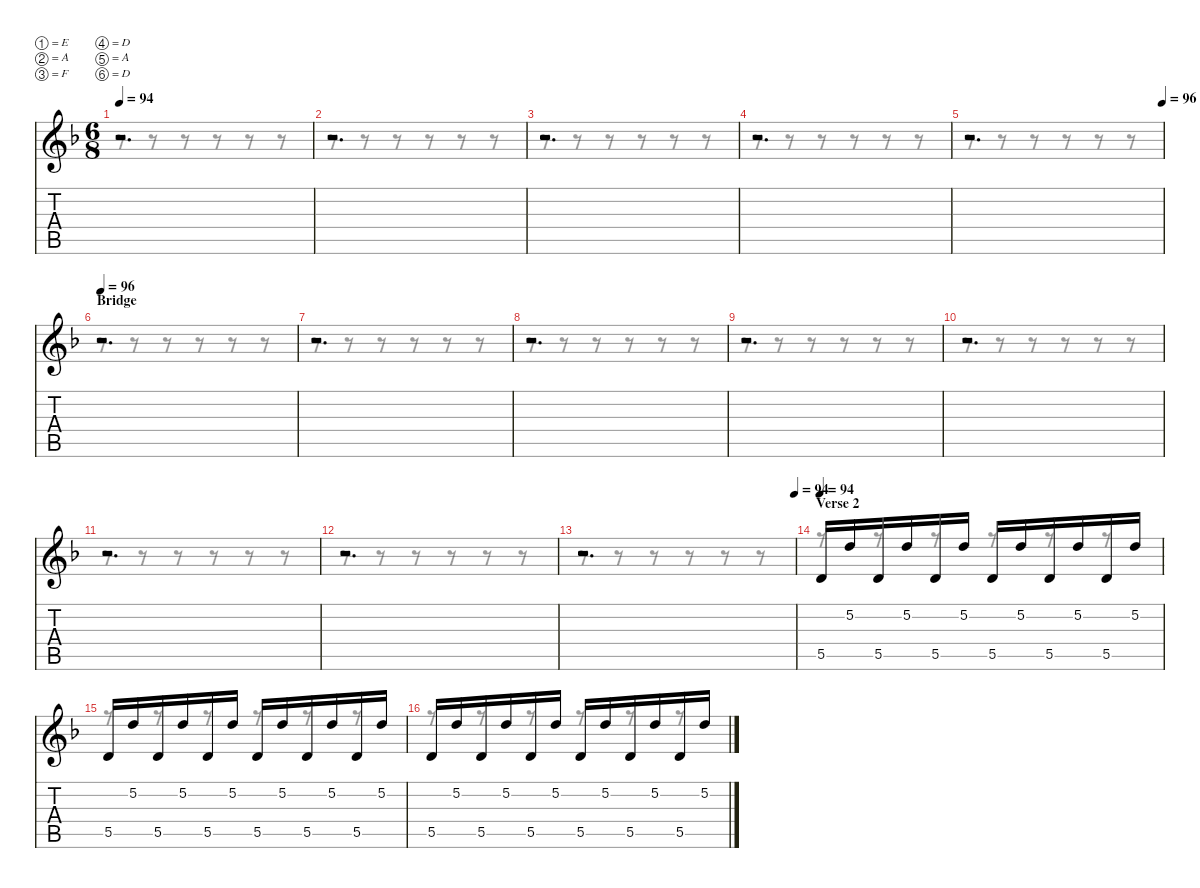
\defaultSystemsLayout 4
\hideDynamics
\bracketExtendMode nobrackets
\singleTrackTrackNamePolicy hidden
\multiTrackTrackNamePolicy hidden
\otherSystemsTrackNameOrientation horizontal
\track ("Overdub" "dist.guit.") {instrument distortionguitar}
\staff {score tabs}
\tuning (E4 A3 F3 D3 A2 D2)
\voice
\ts (6 8)
\tempo 94
\clef g2
\ks dminor
r.2{d dy f} |
r.2{d} |
r.2{d} |
r.2{d} |
\tempo (96 1)
r.2{d} |
\section ("" "Bridge")
\tempo 96
r.2{d} |
r.2{d} |
r.2{d} |
r.2{d} |
r.2{d} |
r.2{d} |
r.2{d} |
\tempo (94 1)
r.2{d} |
\section ("" "Verse 2")
\tempo 94
5.5{acc forcenatural}.16 5.2{acc forcenatural}.16 5.5{acc forcenatural}.16 5.2{acc forcenatural}.16 5.5{acc forcenatural}.16 5.2{acc forcenatural}.16 5.5{acc forcenatural}.16 5.2{acc forcenatural}.16 5.5{acc forcenatural}.16 5.2{acc forcenatural}.16 5.5{acc forcenatural}.16 5.2{acc forcenatural}.16 |
5.5{acc forcenatural}.16 5.2{acc forcenatural}.16 5.5{acc forcenatural}.16 5.2{acc forcenatural}.16 5.5{acc forcenatural}.16 5.2{acc forcenatural}.16 5.5{acc forcenatural}.16 5.2{acc forcenatural}.16 5.5{acc forcenatural}.16 5.2{acc forcenatural}.16 5.5{acc forcenatural}.16 5.2{acc forcenatural}.16 |
5.5{acc forcenatural}.16 5.2{acc forcenatural}.16 5.5{acc forcenatural}.16 5.2{acc forcenatural}.16 5.5{acc forcenatural}.16 5.2{acc forcenatural}.16 5.5{acc forcenatural}.16 5.2{acc forcenatural}.16 5.5{acc forcenatural}.16 5.2{acc forcenatural}.16 5.5{acc forcenatural}.16 5.2{acc forcenatural}.16
\voice
\clef g2
\ottava regular
\simile none
\ks dminor
r.8{dy mf} r.8 r.8 r.8 r.8 r.8 |
r.8 r.8 r.8 r.8 r.8 r.8 |
r.8 r.8 r.8 r.8 r.8 r.8 |
r.8 r.8 r.8 r.8 r.8 r.8 |
r.8 r.8 r.8 r.8 r.8 r.8 |
r.8 r.8 r.8 r.8 r.8 r.8 |
r.8 r.8 r.8 r.8 r.8 r.8 |
r.8 r.8 r.8 r.8 r.8 r.8 |
r.8 r.8 r.8 r.8 r.8 r.8 |
r.8 r.8 r.8 r.8 r.8 r.8 |
r.8 r.8 r.8 r.8 r.8 r.8 |
r.8 r.8 r.8 r.8 r.8 r.8 |
r.8 r.8 r.8 r.8 r.8 r.8 |
r.8 r.8 r.8 r.8 r.8 r.8 |
r.8 r.8 r.8 r.8 r.8 r.8 |
r.8 r.8 r.8 r.8 r.8 r.8
